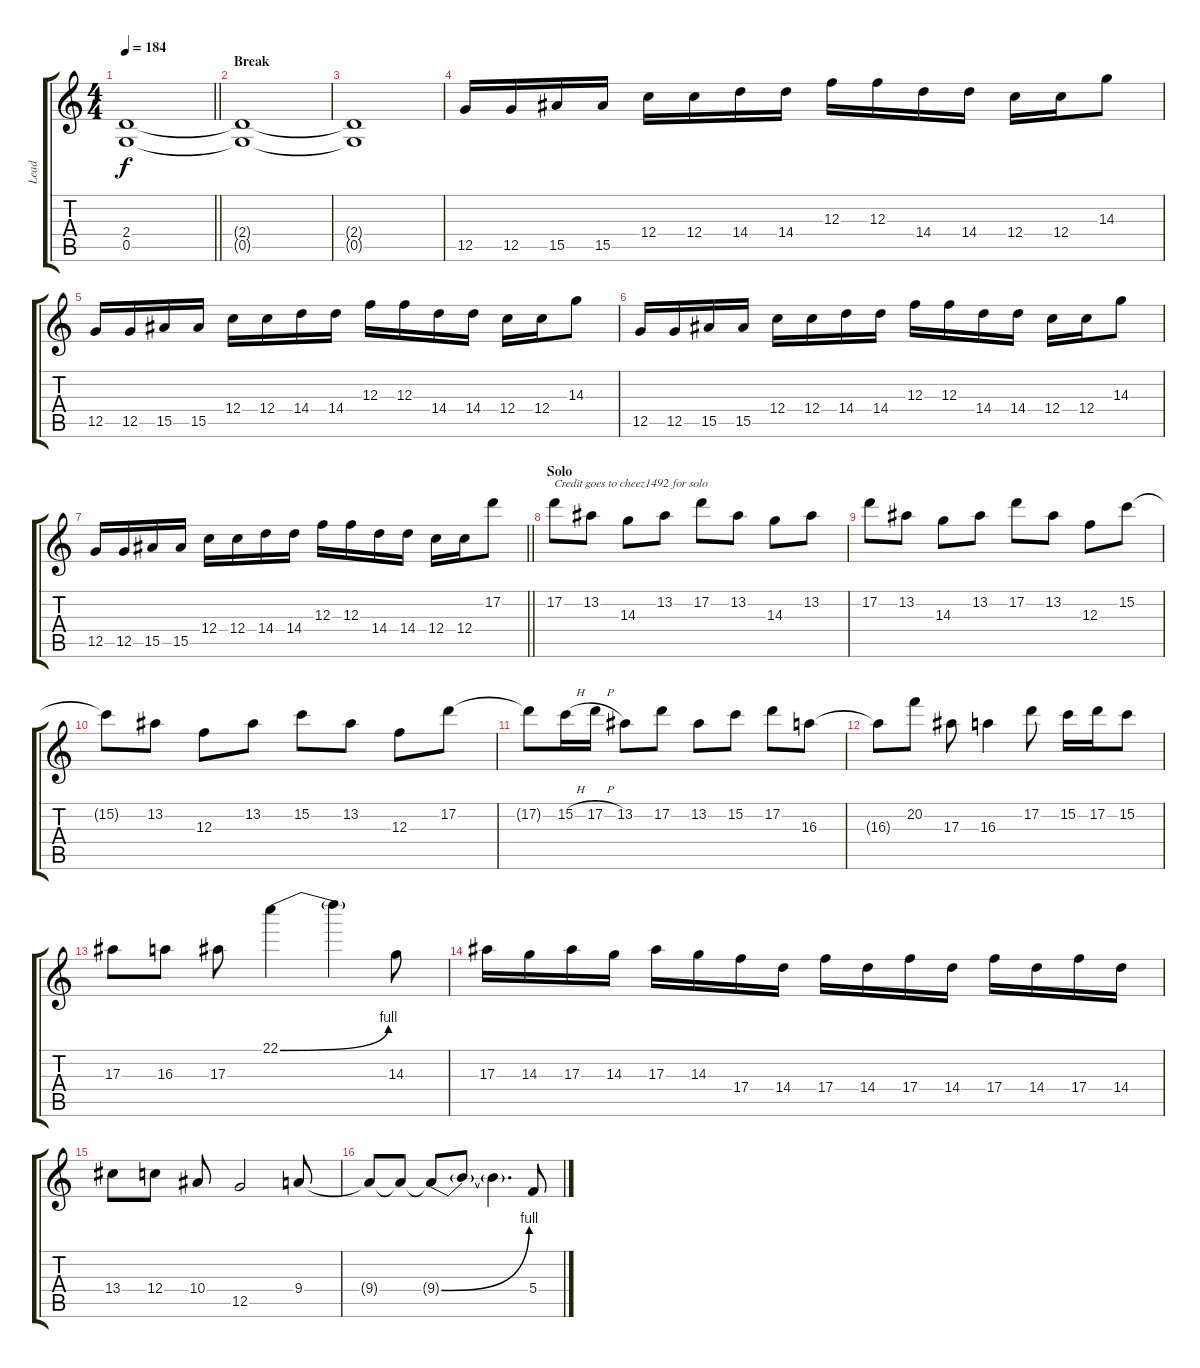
\track ("Lead" "Lead") {instrument distortionguitar}
\staff {score tabs}
\tuning (D4 A3 F3 C3 G2 D2) {hide}
\ts (4 4)
\tempo 184
\clef g2
\barLineRight lightlight
\ks c
(2.4 0.5).1{dy f} |
\section ("" "Break")
(2.4{t} 0.5{t}).1 |
(2.4{t} 0.5{t}).1 |
12.5.16 12.5.16 15.5.16 15.5.16 12.4.16 12.4.16 14.4.16 14.4.16 12.3.16 12.3.16 14.4.16 14.4.16 12.4.16 12.4.16 14.3.8 |
12.5.16 12.5.16 15.5.16 15.5.16 12.4.16 12.4.16 14.4.16 14.4.16 12.3.16 12.3.16 14.4.16 14.4.16 12.4.16 12.4.16 14.3.8 |
12.5.16 12.5.16 15.5.16 15.5.16 12.4.16 12.4.16 14.4.16 14.4.16 12.3.16 12.3.16 14.4.16 14.4.16 12.4.16 12.4.16 14.3.8 |
\barLineRight lightlight
12.5.16 12.5.16 15.5.16 15.5.16 12.4.16 12.4.16 14.4.16 14.4.16 12.3.16 12.3.16 14.4.16 14.4.16 12.4.16 12.4.16 17.2.8 |
\section ("" "Solo")
17.2.8{txt "Credit goes to cheez1492 for solo"} 13.2.8 14.3.8 13.2.8 17.2.8 13.2.8 14.3.8 13.2.8 |
17.2.8 13.2.8 14.3.8 13.2.8 17.2.8 13.2.8 12.3.8 15.2.8 |
15.2{t}.8 13.2.8 12.3.8 13.2.8 15.2.8 13.2.8 12.3.8 17.2.8 |
17.2{t}.8 15.2{h}.16 17.2{h}.16 13.2.8 17.2.8 13.2.8 15.2.8 17.2.8 16.3.8 |
16.3{t}.8 20.2.8 17.3.8 16.3.4 17.2.8 15.2.16 17.2.16 15.2.8 |
17.3.8 16.3.8 17.3.8 22.1{be (bend 0 0 60 4)}.4 22.1{t}.4 14.3.8 |
17.3.16 14.3.16 17.3.16 14.3.16 17.3.16 14.3.16 17.4.16 14.4.16 17.4.16 14.4.16 17.4.16 14.4.16 17.4.16 14.4.16 17.4.16 14.4.16 |
13.4.8 12.4.8 10.4.8 12.5.2 9.4.8 |
9.4{t}.8 9.4{t}.8 9.4{be (bend 0 0 60 4) t}.8 9.4{t}.8 9.4{t}.4{d} 5.4.8
